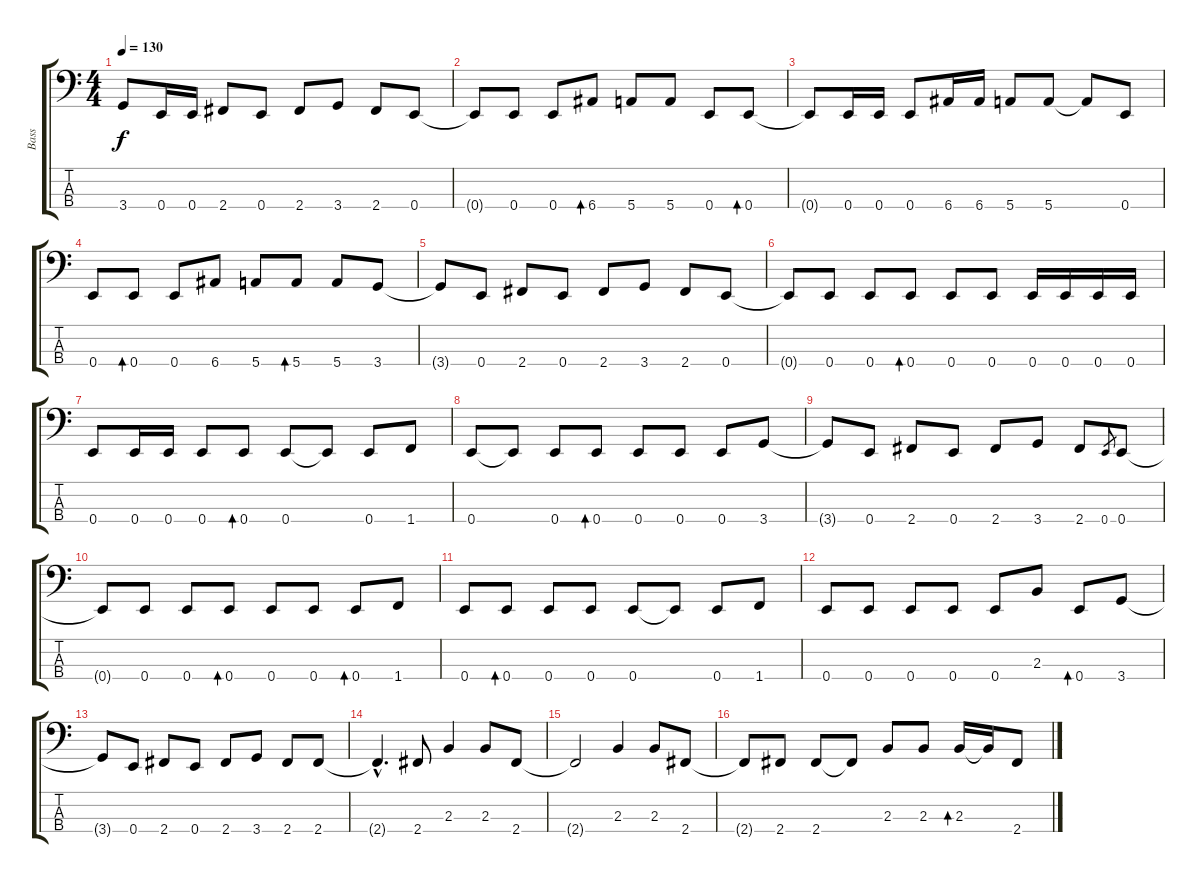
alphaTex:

\track ("Bass" "Bass") {instrument electricbasspick}
\staff {score tabs}
\tuning (G2 D2 A1 E1) {hide}
\ts (4 4)
\tempo 130
\clef f4
\ks c
3.4{t}.8{dy f} 0.4.16 0.4.16 2.4.8 0.4.8 2.4.8 3.4.8 2.4.8 0.4.8 |
0.4{t}.8 0.4.8 0.4.8 6.4.8{bd 240} 5.4.8 5.4.8 0.4.8 0.4.8{bd 240} |
0.4{t}.8 0.4.16 0.4.16 0.4.8 6.4.16 6.4.16 5.4.8 5.4.8 5.4{t}.8 0.4.8 |
0.4.8 0.4.8{bd 240} 0.4.8 6.4.8 5.4.8 5.4.8{bd 240} 5.4.8 3.4.8 |
3.4{t}.8 0.4.8 2.4.8 0.4.8 2.4.8 3.4.8 2.4.8 0.4.8 |
0.4{t}.8 0.4.8 0.4.8 0.4.8{bd 240} 0.4.8 0.4.8 0.4.16 0.4.16 0.4.16 0.4.16 |
0.4.8 0.4.16 0.4.16 0.4.8 0.4.8{bd 240} 0.4.8 0.4{t}.8 0.4.8 1.4.8 |
0.4.8 0.4{t}.8 0.4.8 0.4.8{bd 240} 0.4.8 0.4.8 0.4.8 3.4.8 |
3.4{t}.8 0.4.8 2.4.8 0.4.8 2.4.8 3.4.8 2.4.8 0.4.8{gr} 0.4.8 |
0.4{t}.8 0.4.8 0.4.8 0.4.8{bd 240} 0.4.8 0.4.8 0.4.8{bd 240} 1.4.8 |
0.4.8 0.4.8{bd 240} 0.4.8 0.4.8 0.4.8 0.4{t}.8 0.4.8 1.4.8 |
0.4.8 0.4.8 0.4.8 0.4.8 0.4.8 2.3.8 0.4.8{bd 240} 3.4.8 |
3.4{t}.8 0.4.8 2.4.8 0.4.8 2.4.8 3.4.8 2.4.8 2.4.8 |
2.4{hac t}.4{d} 2.4.8 2.3.4 2.3.8 2.4.8 |
2.4{t}.2 2.3.4 2.3.8 2.4.8 |
2.4{t}.8 2.4.8 2.4.8 2.4{t}.8 2.3.8 2.3.8 2.3.16{bd 240} 2.3{t}.16 2.4.8
